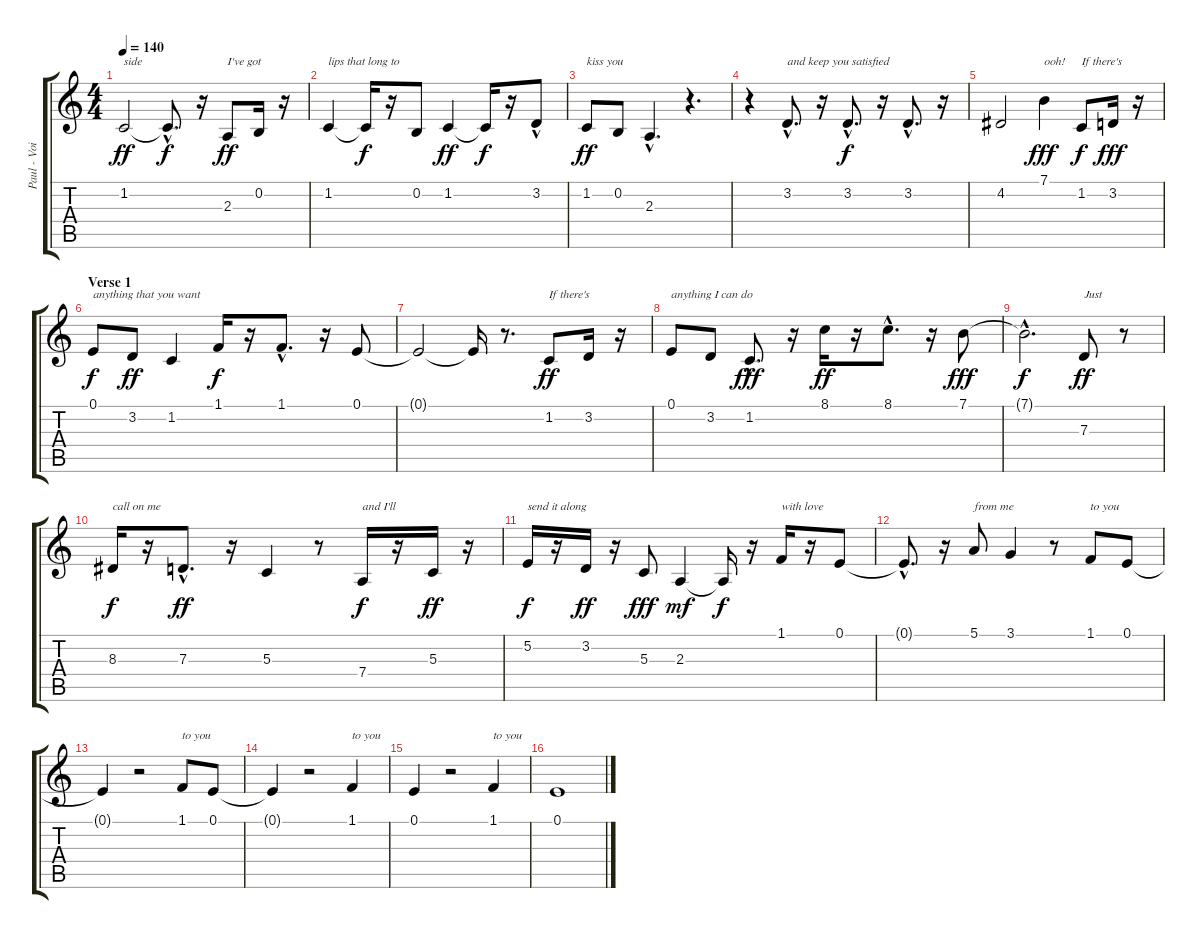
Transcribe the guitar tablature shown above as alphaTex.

\track ("Paul - Voice" "Paul - Voi") {instrument oboe}
\staff {score tabs}
\tuning (E4 B3 G3 D3 A2 E2) {hide}
\ts (4 4)
\tempo 140
\clef g2
\ks c
1.2.2{txt "side" dy ff} 1.2{hac t}.8{d dy f} r.16 2.3.8{txt "I've got" dy ff} 0.2.16 r.16 |
1.2.4{txt "lips that long to"} 1.2{t}.16{dy f} r.16 0.2.8 1.2.4{dy ff} 1.2{t}.16{dy f} r.16 3.2{hac}.8 |
1.2.8{txt "kiss you" dy ff} 0.2.8 2.3{hac}.4{d} r.4{d} |
r.4 3.2{hac}.8{d txt "and keep you satisfied"} r.16 3.2{hac}.8{d dy f} r.16 3.2{hac}.8{d} r.16 |
4.2.2 7.1.4{txt "ooh!" dy fff} 1.2.8{txt "If there's" dy f} 3.2.16{dy fff} r.16 |
\section ("" "Verse 1")
0.1.8{txt "anything that you want" dy f} 3.2.8{dy ff} 1.2.4 1.1.16{dy f} r.16 1.1{hac}.8{d} r.16 0.1.8 |
0.1{t}.2 0.1{t}.16 r.8{d} 1.2.8{txt "If there's" dy ff} 3.2.16 r.16 |
0.1.8{txt "anything I can do"} 3.2.8 1.2{hac}.8{d dy fff} r.16 8.1.16{dy ff} r.16 8.1{hac}.8{d} r.16 7.1.8{dy fff} |
7.1{hac t}.2{d dy f} 7.3.8{txt "Just" dy ff} r.8 |
8.3.16{txt "call on me" dy f} r.16 7.3{hac}.8{d dy ff} r.16 5.3.4 r.8 7.4.16{txt "and I'll" dy f} r.16 5.3.16{dy ff} r.16 |
5.2.16{txt "send it along" dy f} r.16 3.2.16{dy ff} r.16 5.3.8{dy fff} 2.3.4{dy mf} 2.3{t}.16{dy f} r.16 1.1.16{txt "with love"} r.16 0.1.8 |
0.1{hac t}.8{d} r.16 5.1.8{txt "from me"} 3.1.4 r.8 1.1.8{txt "to you"} 0.1.8 |
0.1{t}.4 r.2 1.1.8{txt "to you"} 0.1.8 |
0.1{t}.4 r.2 1.1.4{txt "to you"} |
0.1.4 r.2 1.1.4{txt "to you"} |
0.1.1
